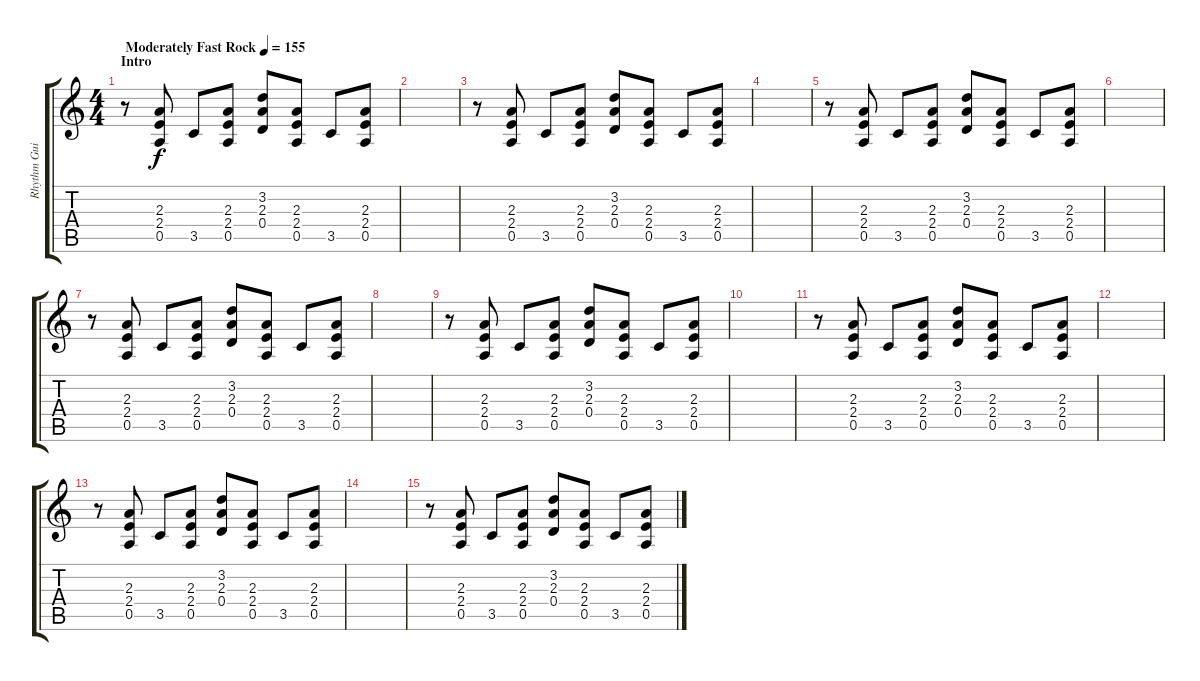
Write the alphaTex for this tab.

\track ("Rhythm Guitar" "Rhythm Gui") {instrument overdrivenguitar}
\staff {score tabs}
\tuning (E4 B3 G3 D3 A2 E2) {hide}
\ts (4 4)
\section ("" "Intro")
\tempo (155 "Moderately Fast Rock")
\clef g2
\ks c
r.8{dy f instrument overdrivenguitar} (2.3 2.4 0.5).8 3.5.8 (2.3 2.4 0.5).8 (3.2 2.3 0.4).8 (2.3 2.4 0.5).8 3.5.8 (2.3 2.4 0.5).8 |
|
r.8 (2.3 2.4 0.5).8 3.5.8 (2.3 2.4 0.5).8 (3.2 2.3 0.4).8 (2.3 2.4 0.5).8 3.5.8 (2.3 2.4 0.5).8 |
|
r.8 (2.3 2.4 0.5).8 3.5.8 (2.3 2.4 0.5).8 (3.2 2.3 0.4).8 (2.3 2.4 0.5).8 3.5.8 (2.3 2.4 0.5).8 |
|
r.8 (2.3 2.4 0.5).8 3.5.8 (2.3 2.4 0.5).8 (3.2 2.3 0.4).8 (2.3 2.4 0.5).8 3.5.8 (2.3 2.4 0.5).8 |
|
r.8 (2.3 2.4 0.5).8 3.5.8 (2.3 2.4 0.5).8 (3.2 2.3 0.4).8 (2.3 2.4 0.5).8 3.5.8 (2.3 2.4 0.5).8 |
|
r.8 (2.3 2.4 0.5).8 3.5.8 (2.3 2.4 0.5).8 (3.2 2.3 0.4).8 (2.3 2.4 0.5).8 3.5.8 (2.3 2.4 0.5).8 |
|
r.8 (2.3 2.4 0.5).8 3.5.8 (2.3 2.4 0.5).8 (3.2 2.3 0.4).8 (2.3 2.4 0.5).8 3.5.8 (2.3 2.4 0.5).8 |
|
r.8 (2.3 2.4 0.5).8 3.5.8 (2.3 2.4 0.5).8 (3.2 2.3 0.4).8 (2.3 2.4 0.5).8 3.5.8 (2.3 2.4 0.5).8
